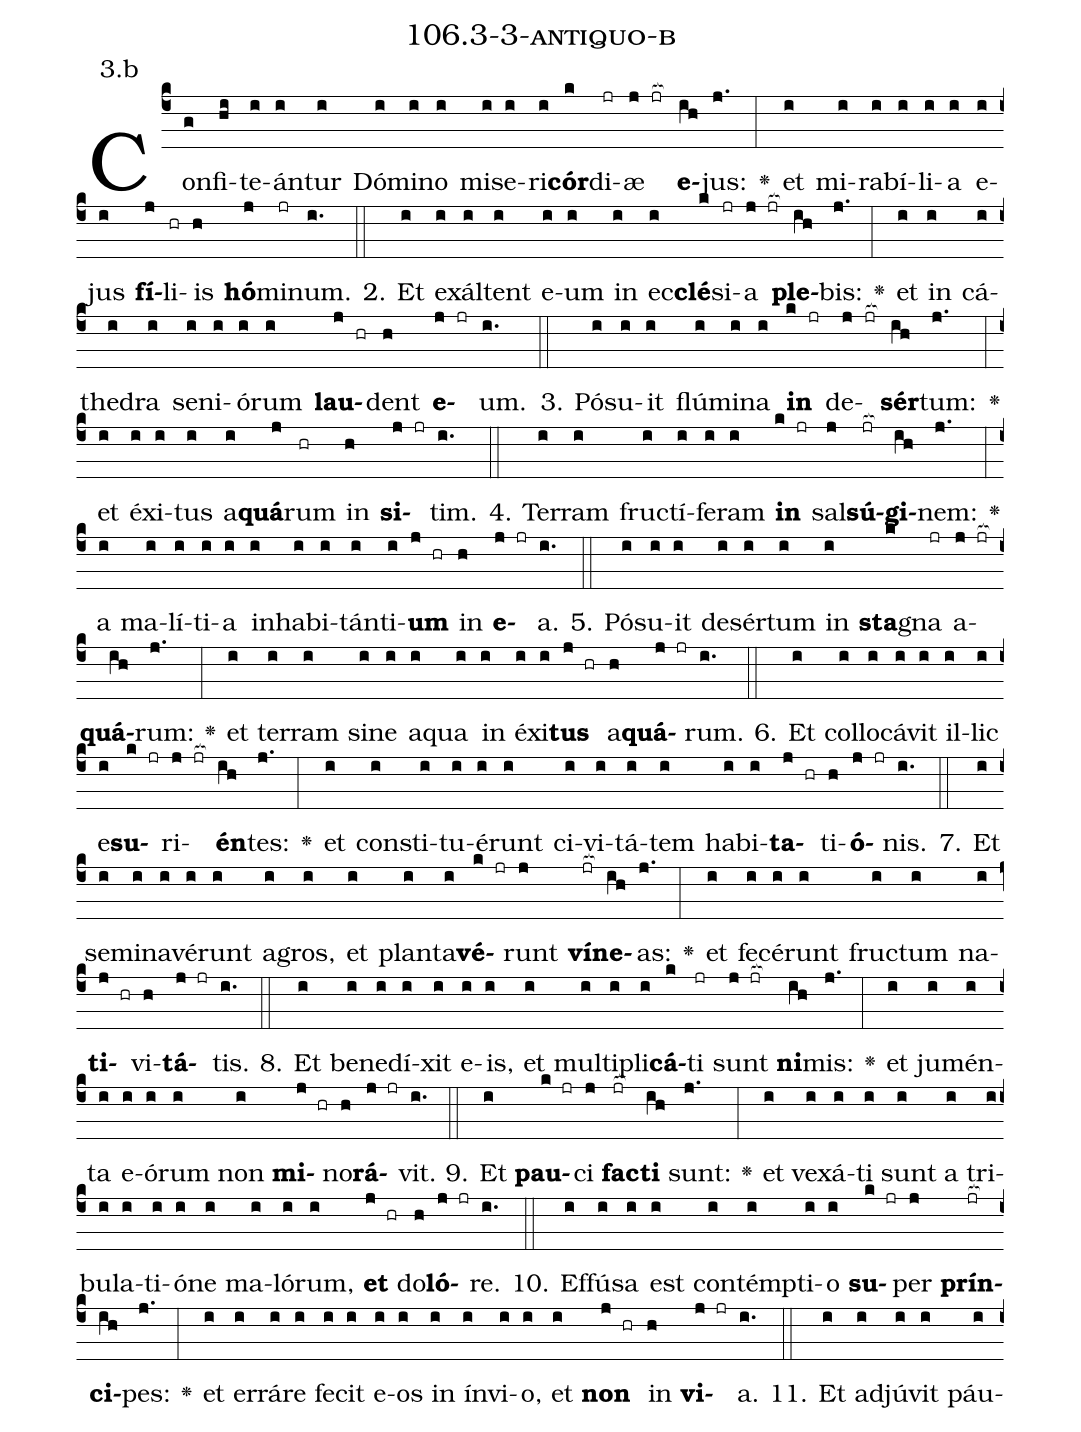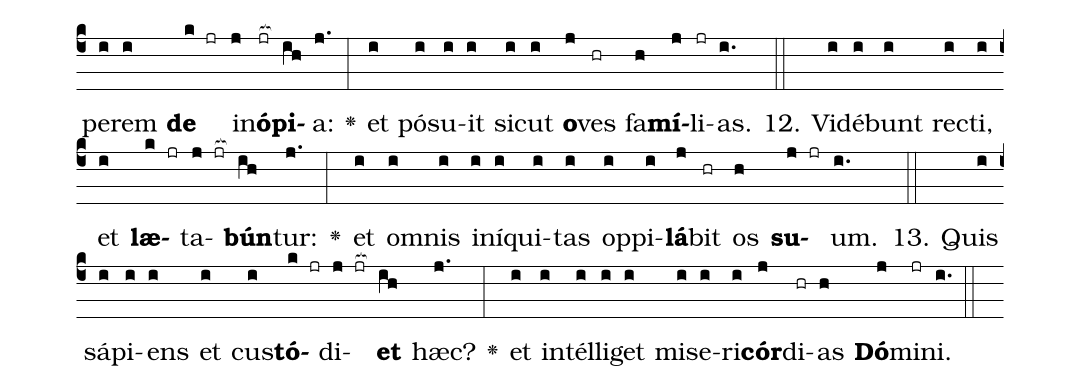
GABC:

name: 106.3-3-antiquo-b;
annotation: 3.b;
%%
(c4)Con(g)fi(hi)te(i)án(i)tur(i) Dó(i)mi(i)no(i) mi(i)se(i)ri(i)<b>cór</b>(k)di(jr)æ(j jr[ocb:1{]) <b>e</b>(ih[ocb:0}])jus:(j.) <v>\greheightstar</v>(:) et(i) mi(i)ra(i)bí(i)li(i)a(i) e(i)jus(i) <b>fí</b>(j)li(hr)is(h) <b>hó</b>(j)mi(jr)num.(i.) (::)
2. Et(i) ex(i)ál(i)tent(i) e(i)um(i) in(i) ec(i)<b>clé</b>(k)si(jr)a(j jr[ocb:1{]) <b>ple</b>(ih[ocb:0}])bis:(j.) <v>\greheightstar</v>(:) et(i) in(i) cá(i)the(i)dra(i) se(i)ni(i)ó(i)rum(i) <b>lau</b>(j hr)dent(h) <b>e</b>(j jr)um.(i.) (::)
3. Pó(i)su(i)it(i) flú(i)mi(i)na(i) <b>in</b>(k jr) de(j jr[ocb:1{])<b>sér</b>(ih[ocb:0}])tum:(j.) <v>\greheightstar</v>(:) et(i) éx(i)i(i)tus(i) a(i)<b>quá</b>(j)rum(hr) in(h) <b>si</b>(j jr)tim.(i.) (::)
4. Ter(i)ram(i) fruc(i)tí(i)fe(i)ram(i) <b>in</b>(k jr) sal(j)<b>sú</b>(jr[ocb:1{])<b>gi</b>(ih[ocb:0}])nem:(j.) <v>\greheightstar</v>(:) a(i) ma(i)lí(i)ti(i)a(i) in(i)ha(i)bi(i)tán(i)ti(i)<b>um</b>(j hr) in(h) <b>e</b>(j jr)a.(i.) (::)
5. Pó(i)su(i)it(i) de(i)sér(i)tum(i) in(i) <b>sta</b>(k)gna(jr) a(j jr[ocb:1{])<b>quá</b>(ih[ocb:0}])rum:(j.) <v>\greheightstar</v>(:) et(i) ter(i)ram(i) si(i)ne(i) a(i)qua(i) in(i) éx(i)i(i)<b>tus</b>(j hr) a(h)<b>quá</b>(j jr)rum.(i.) (::)
6. Et(i) col(i)lo(i)cá(i)vit(i) il(i)lic(i) e(i)<b>su</b>(k jr)ri(j jr[ocb:1{])<b>én</b>(ih[ocb:0}])tes:(j.) <v>\greheightstar</v>(:) et(i) con(i)sti(i)tu(i)é(i)runt(i) ci(i)vi(i)tá(i)tem(i) ha(i)bi(i)<b>ta</b>(j hr)ti(h)<b>ó</b>(j jr)nis.(i.) (::)
7. Et(i) se(i)mi(i)na(i)vé(i)runt(i) a(i)gros,(i) et(i) plan(i)ta(i)<b>vé</b>(k jr)runt(j) <b>ví</b>(jr[ocb:1{])<b>ne</b>(ih[ocb:0}])as:(j.) <v>\greheightstar</v>(:) et(i) fe(i)cé(i)runt(i) fruc(i)tum(i) na(i)<b>ti</b>(j hr)vi(h)<b>tá</b>(j jr)tis.(i.) (::)
8. Et(i) be(i)ne(i)dí(i)xit(i) e(i)is,(i) et(i) mul(i)ti(i)pli(i)<b>cá</b>(k)ti(jr) sunt(j jr[ocb:1{]) <b>ni</b>(ih[ocb:0}])mis:(j.) <v>\greheightstar</v>(:) et(i) ju(i)mén(i)ta(i) e(i)ó(i)rum(i) non(i) <b>mi</b>(j hr)no(h)<b>rá</b>(j jr)vit.(i.) (::)
9. Et(i) <b>pau</b>(k jr)ci(j) <b>fac</b>(jr[ocb:1{])<b>ti</b>(ih[ocb:0}]) sunt:(j.) <v>\greheightstar</v>(:) et(i) ve(i)xá(i)ti(i) sunt(i) a(i) tri(i)bu(i)la(i)ti(i)ó(i)ne(i) ma(i)ló(i)rum,(i) <b>et</b>(j hr) do(h)<b>ló</b>(j jr)re.(i.) (::)
10. Ef(i)fú(i)sa(i) est(i) con(i)témp(i)ti(i)o(i) <b>su</b>(k jr)per(j) <b>prín</b>(jr[ocb:1{])<b>ci</b>(ih[ocb:0}])pes:(j.) <v>\greheightstar</v>(:) et(i) er(i)rá(i)re(i) fe(i)cit(i) e(i)os(i) in(i) ín(i)vi(i)o,(i) et(i) <b>non</b>(j hr) in(h) <b>vi</b>(j jr)a.(i.) (::)
11. Et(i) ad(i)jú(i)vit(i) páu(i)pe(i)rem(i) <b>de</b>(k jr) in(j)<b>ó</b>(jr[ocb:1{])<b>pi</b>(ih[ocb:0}])a:(j.) <v>\greheightstar</v>(:) et(i) pó(i)su(i)it(i) sic(i)ut(i) <b>o</b>(j)ves(hr) fa(h)<b>mí</b>(j)li(jr)as.(i.) (::)
12. Vi(i)dé(i)bunt(i) rec(i)ti,(i) et(i) <b>læ</b>(k jr)ta(j jr[ocb:1{])<b>bún</b>(ih[ocb:0}])tur:(j.) <v>\greheightstar</v>(:) et(i) om(i)nis(i) in(i)í(i)qui(i)tas(i) op(i)pi(i)<b>lá</b>(j)bit(hr) os(h) <b>su</b>(j jr)um.(i.) (::)
13. Quis(i) sá(i)pi(i)ens(i) et(i) cus(i)<b>tó</b>(k jr)di(j jr[ocb:1{])<b>et</b>(ih[ocb:0}]) hæc?(j.) <v>\greheightstar</v>(:) et(i) in(i)tél(i)li(i)get(i) mi(i)se(i)ri(i)<b>cór</b>(j)di(hr)as(h) <b>Dó</b>(j)mi(jr)ni.(i.) (::)
